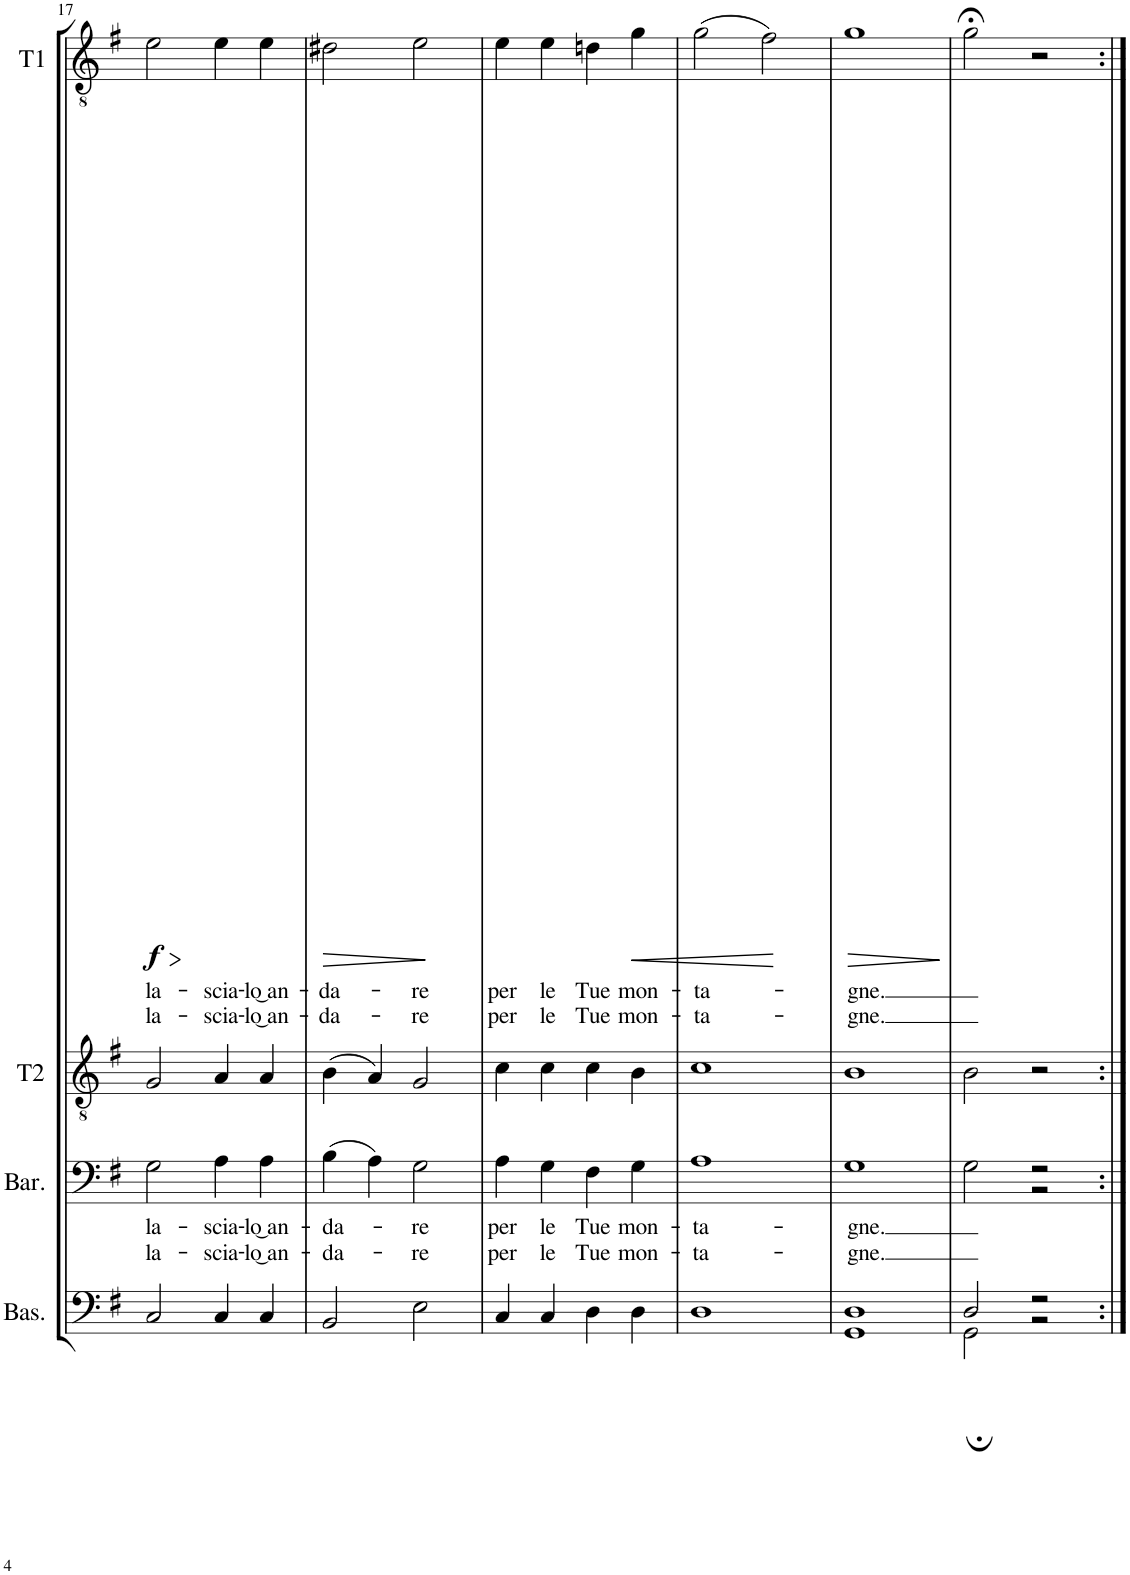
**kern	**kern	**text	**text	**kern	**kern	**text	**text	**dynam
*part4	*part3	*part3	*part3	*part2	*part1	*part1	*part1	*part1
*staff4	*staff3	*staff3	*staff3	*staff2	*staff1	*staff1	*staff1	*staff1
*I"Basso	*I"Baritono	*	*	*I"Tenore II	*I"Tenore I	*	*	*
*I'Bas.	*I'Bar.	*	*	*I'T2	*I'T1	*	*	*
!!LO:PB:g=z
*clefF4	*clefF4	*	*	*clefGv2	*clefGv2	*	*	*
*Trd7c12	*	*	*	*	*	*	*	*
*k[f#]	*k[f#]	*	*	*k[f#]	*k[f#]	*	*	*
*M4/4	*M4/4	*	*	*M4/4	*M4/4	*	*	*
*met(c)	*met(c)	*	*	*met(c)	*met(c)	*	*	*
=17	=17	=17	=17	=17	=17	=17	=17	=17
!	!	!LO:LY:b	!LO:LY:b	!	!	!LO:LY:b	!LO:LY:b	!LO:HP:b
!	!	!	!	!	!	!	!	!LO:DY:n=1:b
2C/	2G\	la-	la-	2G/	2e\	la-	la-	> f
!	!	!LO:LY:b	!LO:LY:b	!	!	!LO:LY:b	!LO:LY:b	!
4C/	4A\	-scia-	-scia-	4A/	4e\	-scia-	-scia-	]
!	!	!LO:LY:b	!LO:LY:b	!	!	!LO:LY:b	!LO:LY:b	!
4C/	4A\	-lo͜ an-	-lo͜ an-	4A/	4e\	-lo͜ an-	-lo͜ an-	.
=18	=18	=18	=18	=18	=18	=18	=18	=18
!	!	!LO:LY:b	!LO:LY:b	!	!	!LO:LY:b	!LO:LY:b	!LO:HP:b
2BB/	(4B\	-da-	-da-	(4B\	2d#X\	-da-	-da-	>
.	4A\)	.	.	4A/)	.	.	.	.
!	!	!LO:LY:b	!LO:LY:b	!	!	!LO:LY:b	!LO:LY:b	!
2E\	2G\	-re	-re	2G/	2e\	-re	-re	]
=19	=19	=19	=19	=19	=19	=19	=19	=19
!	!	!LO:LY:b	!LO:LY:b	!	!	!LO:LY:b	!LO:LY:b	!
4C/	4A\	per	per	4c\	4e\	per	per	.
!	!	!LO:LY:b	!LO:LY:b	!	!	!LO:LY:b	!LO:LY:b	!
4C/	4G\	le	le	4c\	4e\	le	le	.
!	!	!LO:LY:b	!LO:LY:b	!	!	!LO:LY:b	!LO:LY:b	!
4D\	4F#\	Tue	Tue	4c\	4dn\	Tue	Tue	.
!	!	!LO:LY:b	!LO:LY:b	!	!	!LO:LY:b	!LO:LY:b	!LO:HP:b
4D\	4G\	mon-	mon-	4B\	4g\	mon-	mon-	<
=20	=20	=20	=20	=20	=20	=20	=20	=20
!	!	!LO:LY:b	!LO:LY:b	!	!	!LO:LY:b	!LO:LY:b	!
1D	1A	-ta-	-ta-	1c	(2g\	-ta-	-ta-	.
.	.	.	.	.	2f#\)	.	.	[
=21	=21	=21	=21	=21	=21	=21	=21	=21
*^	*	*	*	*	*	*	*	*
!	!	!	!LO:LY:b	!LO:LY:b	!	!	!LO:LY:b	!LO:LY:b	!LO:HP:b
1D	1GG	1G	-gne.	-gne.	1B	1g	-gne.	-gne.	>
*v	*v	*	*	*	*	*	*	*	*
.	.	.	.	.	.	.	.	]
=22	=22	=22	=22	=22	=22	=22	=22	=22
*^	*^	*	*	*	*	*	*	*
2D/	2GG;\	2G\	2ryy	.	.	2B\	2g;<\	.	.	.
2r	2r	2r	2r	.	.	2r	2r	.	.	.
*v	*v	*	*	*	*	*	*	*	*	*
*	*v	*v	*	*	*	*	*	*	*
=:|!	=:|!	=:|!	=:|!	=:|!	=:|!	=:|!	=:|!	=:|!
*-	*-	*-	*-	*-	*-	*-	*-	*-
